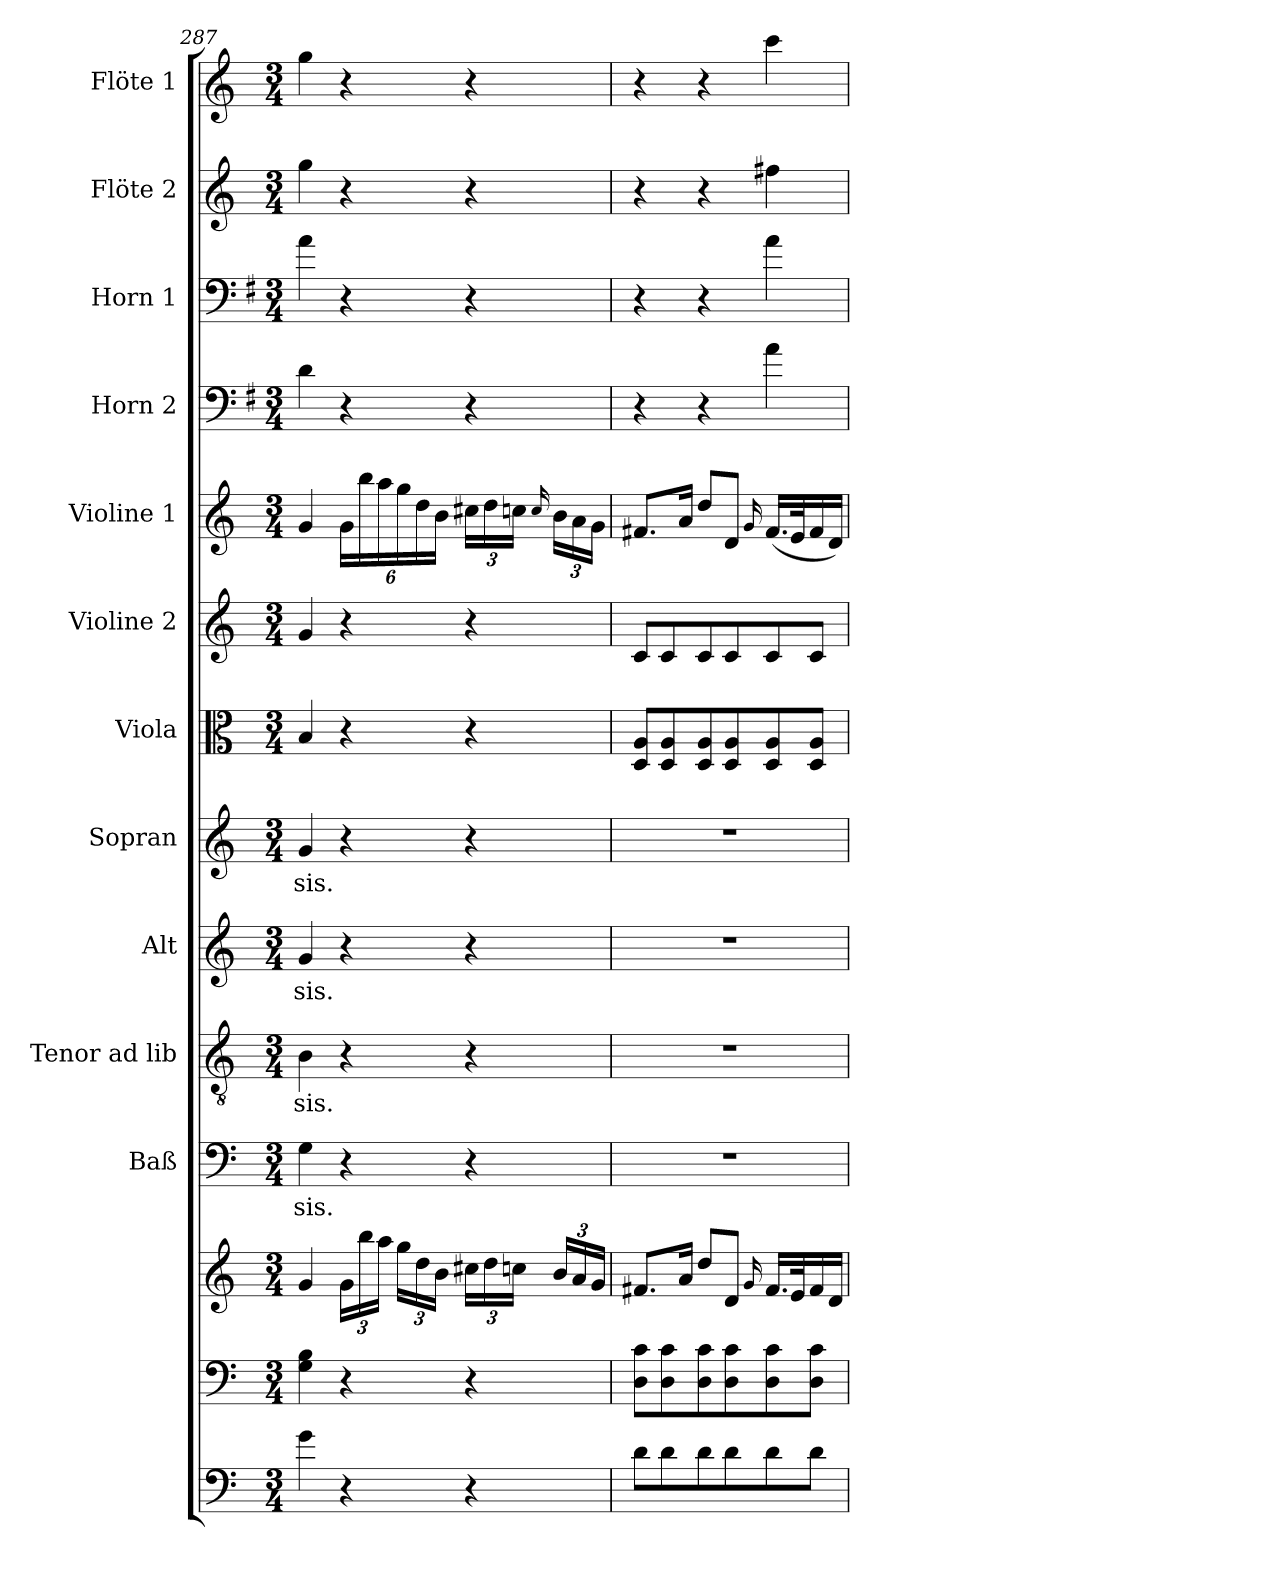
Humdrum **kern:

**kern	**kern	**kern	**kern	**text	**kern	**text	**kern	**text	**kern	**text	**kern	**kern	**kern	**kern	**kern	**kern	**kern
*part13	*part12	*part12	*part11	*part11	*part10	*part10	*part9	*part9	*part8	*part8	*part7	*part6	*part5	*part4	*part3	*part2	*part1
*staff14	*staff13	*staff12	*staff11	*staff11	*staff10	*staff10	*staff9	*staff9	*staff8	*staff8	*staff7	*staff6	*staff5	*staff4	*staff3	*staff2	*staff1
*	*	*	*I"Baß	*	*I"Tenor ad lib	*	*I"Alt	*	*I"Sopran	*	*I"Viola	*I"Violine 2	*I"Violine 1	*I"Horn 2	*I"Horn 1	*I"Flöte 2	*I"Flöte 1
*	*	*	*I'Baß	*	*I'Ten	*	*I'Alt	*	*I'Sop	*	*I'Vla.	*I'Vln. 2	*I'Vln. 1	*I'Hrn. 2	*I'Hrn. 1	*I'Fl. 2	*I'Fl. 1
!!LO:PB:g=z
*clefF4	*clefF4	*clefG2	*clefF4	*	*clefGv2	*	*clefG2	*	*clefG2	*	*clefC3	*clefG2	*clefG2	*clefF4	*clefF4	*clefG2	*clefG2
*ITrd7c12	*	*	*	*	*	*	*	*	*	*	*	*	*	*ITrd4c7	*ITrd4c7	*	*
*k[]	*k[]	*k[]	*k[]	*	*k[]	*	*k[]	*	*k[]	*	*k[]	*k[]	*k[]	*k[]	*k[]	*k[]	*k[]
*C:	*C:	*C:	*C:	*	*C:	*	*C:	*	*C:	*	*C:	*C:	*C:	*C:	*C:	*C:	*C:
*M3/4	*M3/4	*M3/4	*M3/4	*	*M3/4	*	*M3/4	*	*M3/4	*	*M3/4	*M3/4	*M3/4	*M3/4	*M3/4	*M3/4	*M3/4
=287	=287	=287	=287	=287	=287	=287	=287	=287	=287	=287	=287	=287	=287	=287	=287	=287	=287
!	!	!	!	!LO:LY:b	!	!LO:LY:b	!	!LO:LY:b	!	!LO:LY:b	!	!	!	!	!	!	!
4G\	4G\ 4B\	4g/	4G\	-sis.	4B\	-sis.	4g/	-sis.	4g/	-sis.	4B/	4g/	4g/	4G\	4d\	4gg\	4gg\
4r	4r	24g\LL	4r	.	4r	.	4r	.	4r	.	4r	4r	24g\LL	4r	4r	4r	4r
.	.	24bb\	.	.	.	.	.	.	.	.	.	.	24bb\	.	.	.	.
.	.	24aa\JJ	.	.	.	.	.	.	.	.	.	.	24aa\	.	.	.	.
.	.	24gg\LL	.	.	.	.	.	.	.	.	.	.	24gg\	.	.	.	.
.	.	24dd\	.	.	.	.	.	.	.	.	.	.	24dd\	.	.	.	.
.	.	24b\JJ	.	.	.	.	.	.	.	.	.	.	24b\JJ	.	.	.	.
4r	4r	24cc#X\LL	4r	.	4r	.	4r	.	4r	.	4r	4r	24cc#X\LL	4r	4r	4r	4r
.	.	24dd\	.	.	.	.	.	.	.	.	.	.	24dd\	.	.	.	.
.	.	24ccn\JJ	.	.	.	.	.	.	.	.	.	.	24ccn\JJ	.	.	.	.
.	.	.	.	.	.	.	.	.	.	.	.	.	16qqcc/	.	.	.	.
.	.	24b/LL	.	.	.	.	.	.	.	.	.	.	24b\LL	.	.	.	.
.	.	24a/	.	.	.	.	.	.	.	.	.	.	24a\	.	.	.	.
.	.	24g/JJ	.	.	.	.	.	.	.	.	.	.	24g\JJ	.	.	.	.
=288	=288	=288	=288	=288	=288	=288	=288	=288	=288	=288	=288	=288	=288	=288	=288	=288	=288
8D\L	8D\ 8c\L	8.f#X/L	2.r	.	2.r	.	2.r	.	2.r	.	8D/ 8A/L	8c/L	8.f#X/L	4r	4r	4r	4r
8D\	8D\ 8c\	.	.	.	.	.	.	.	.	.	8D/ 8A/	8c/	.	.	.	.	.
.	.	16a/Jk	.	.	.	.	.	.	.	.	.	.	16a/Jk	.	.	.	.
8D\	8D\ 8c\	8dd/L	.	.	.	.	.	.	.	.	8D/ 8A/	8c/	8dd/L	4r	4r	4r	4r
8D\	8D\ 8c\	8d/J	.	.	.	.	.	.	.	.	8D/ 8A/	8c/	8d/J	.	.	.	.
.	.	16qqg/	.	.	.	.	.	.	.	.	.	.	16qqg/	.	.	.	.
8D\	8D\ 8c\	16.f#/LL	.	.	.	.	.	.	.	.	8D/ 8A/	8c/	(<16.f#/LL	4d\	4d\	4ff#X\	4ccc\
.	.	32e/k	.	.	.	.	.	.	.	.	.	.	32e/k	.	.	.	.
8D\J	8D\ 8c\J	16f#/	.	.	.	.	.	.	.	.	8D/ 8A/J	8c/J	16f#/	.	.	.	.
.	.	16d/JJ	.	.	.	.	.	.	.	.	.	.	16d/JJ)	.	.	.	.
=	=	=	=	=	=	=	=	=	=	=	=	=	=	=	=	=	=
*-	*-	*-	*-	*-	*-	*-	*-	*-	*-	*-	*-	*-	*-	*-	*-	*-	*-
